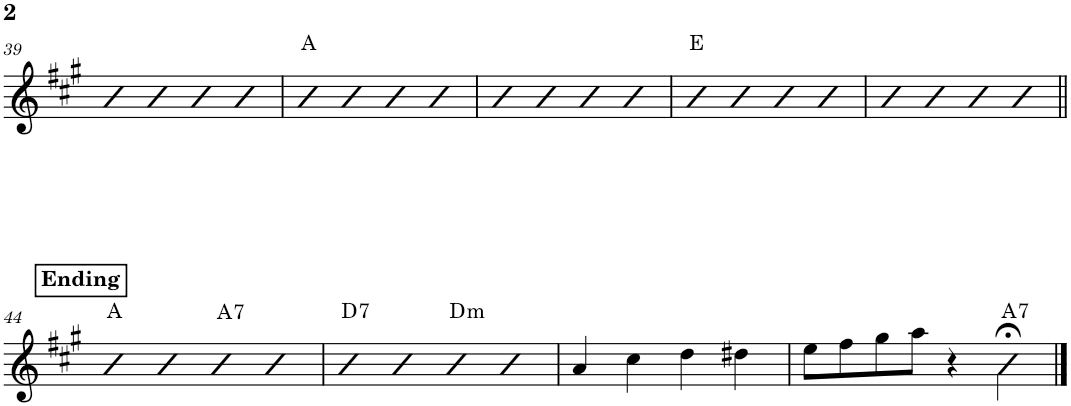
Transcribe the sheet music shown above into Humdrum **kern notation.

**kern	**harte
*part1	*part1
*staff1	*
*I"Piano	*
*I'Pno.	*
!!LO:PB:g=z
*clefG2	*
*k[f#c#g#]	*
*M4/4	*
=39	=39
4b	.
4b	.
4b	.
4b	.
=40	=40
4b	A:maj
4b	.
4b	.
4b	.
=41	=41
4b	.
4b	.
4b	.
4b	.
=42	=42
4b	E:maj
4b	.
4b	.
4b	.
=43	=43
4b	.
4b	.
4b	.
4b	.
!!LO:LB:g=z
!!LO:REH:place=s1:a:B:cj:t=Ending
=44||	=44||
4b	A:maj
4b	.
!	!LO:H:kt=7
4b	A:7
4b	.
=45	=45
!	!LO:H:kt=7
4b	D:7
4b	.
!	!LO:H:kt=m
4b	D:min
4b	.
=46	=46
4a/	.
4cc#\	.
4dd\	.
4dd#X\	.
=47	=47
8ee\L	.
8ff#\	.
8gg#\	.
8aa\J	.
4r	.
!	!LO:H:kt=7
4b;<\	A:7
==	==
*-	*-
